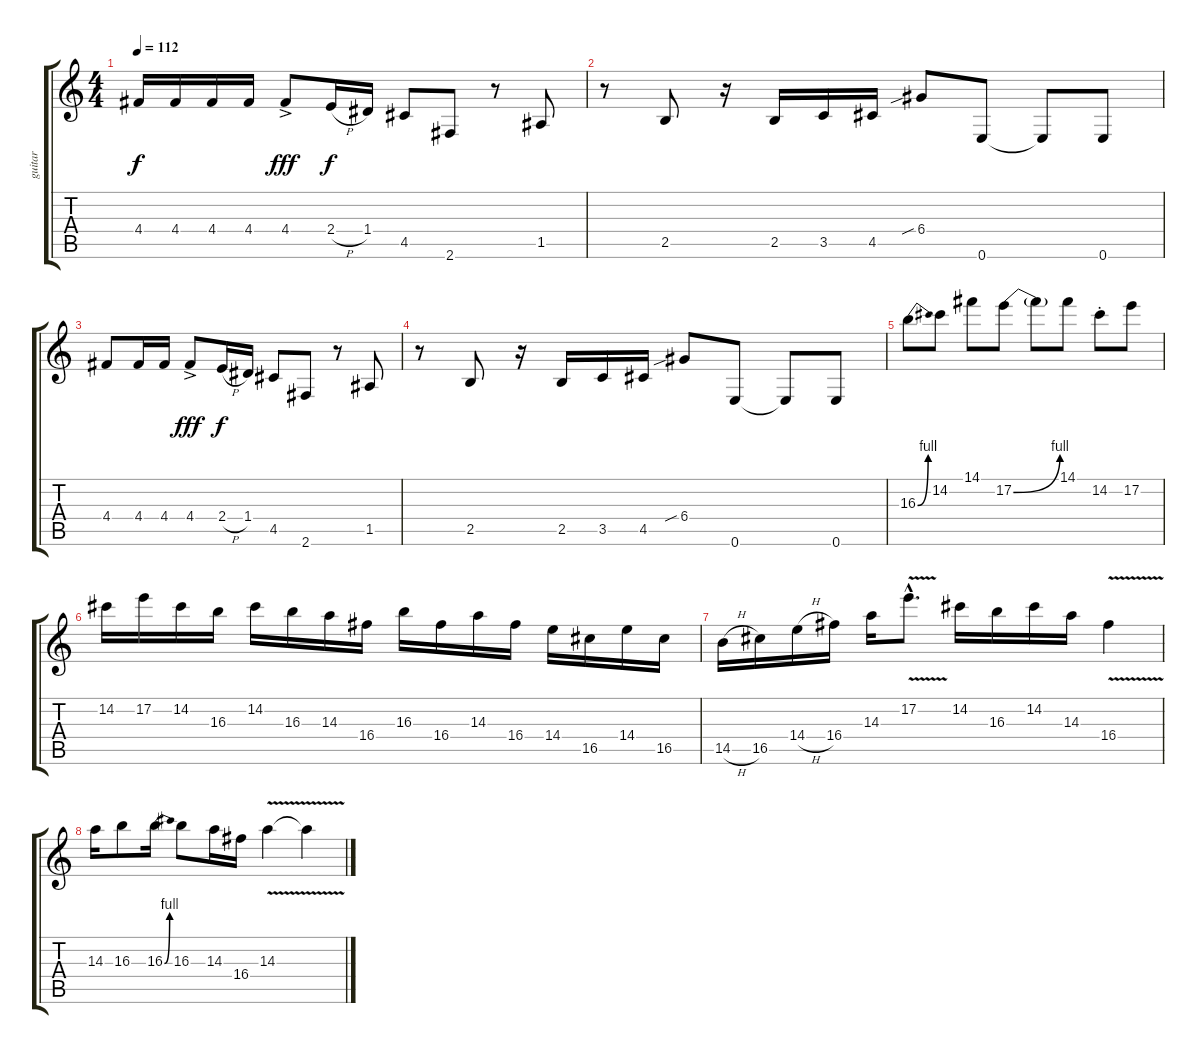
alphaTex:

\track ("guitar" "guitar") {instrument overdrivenguitar}
\staff {score tabs}
\tuning (E4 B3 G3 D3 A2 E2) {hide}
\ts (4 4)
\tempo 112
\clef g2
\ks c
4.4.16{dy f} 4.4.16 4.4.16 4.4.16 4.4{ac}.8{dy fff} 2.4{h}.16{dy f} 1.4.16 4.5.8 2.6.8 r.8 1.5.8 |
r.8 2.5.8 r.16 2.5.16 3.5.16 4.5.16 6.4{sib}.8 0.6.8 0.6{t}.8 0.6.8 |
4.4.8 4.4.16 4.4.16 4.4{ac}.8{dy fff} 2.4{h}.16{dy f} 1.4.16 4.5.8 2.6.8 r.8 1.5.8 |
r.8 2.5.8 r.16 2.5.16 3.5.16 4.5.16 6.4{sib}.8 0.6.8 0.6{t}.8 0.6.8 |
16.3{be (bend 0 0 60 4)}.8 14.2.8 14.1.8 17.2{be (bend 0 0 60 4)}.8 17.2{t}.8 14.1.8 14.2{st}.8 17.2.8 |
14.2.16 17.2.16 14.2.16 16.3.16 14.2.16 16.3.16 14.3.16 16.4.16 16.3.16 16.4.16 14.3.16 16.4.16 14.4.16 16.5.16 14.4.16 16.5.16 |
14.5{h}.16 16.5.16 14.4{h}.16 16.4.16 14.3.16 17.2{v hac}.8{d} 14.2.16 16.3.16 14.2.16 14.3.16 16.4{v}.4 |
14.3.16 16.3.8 16.3{be (bend 0 0 60 4)}.16 16.3.8 14.3.16 16.4.16 14.3{v}.4 14.3{t}.4
